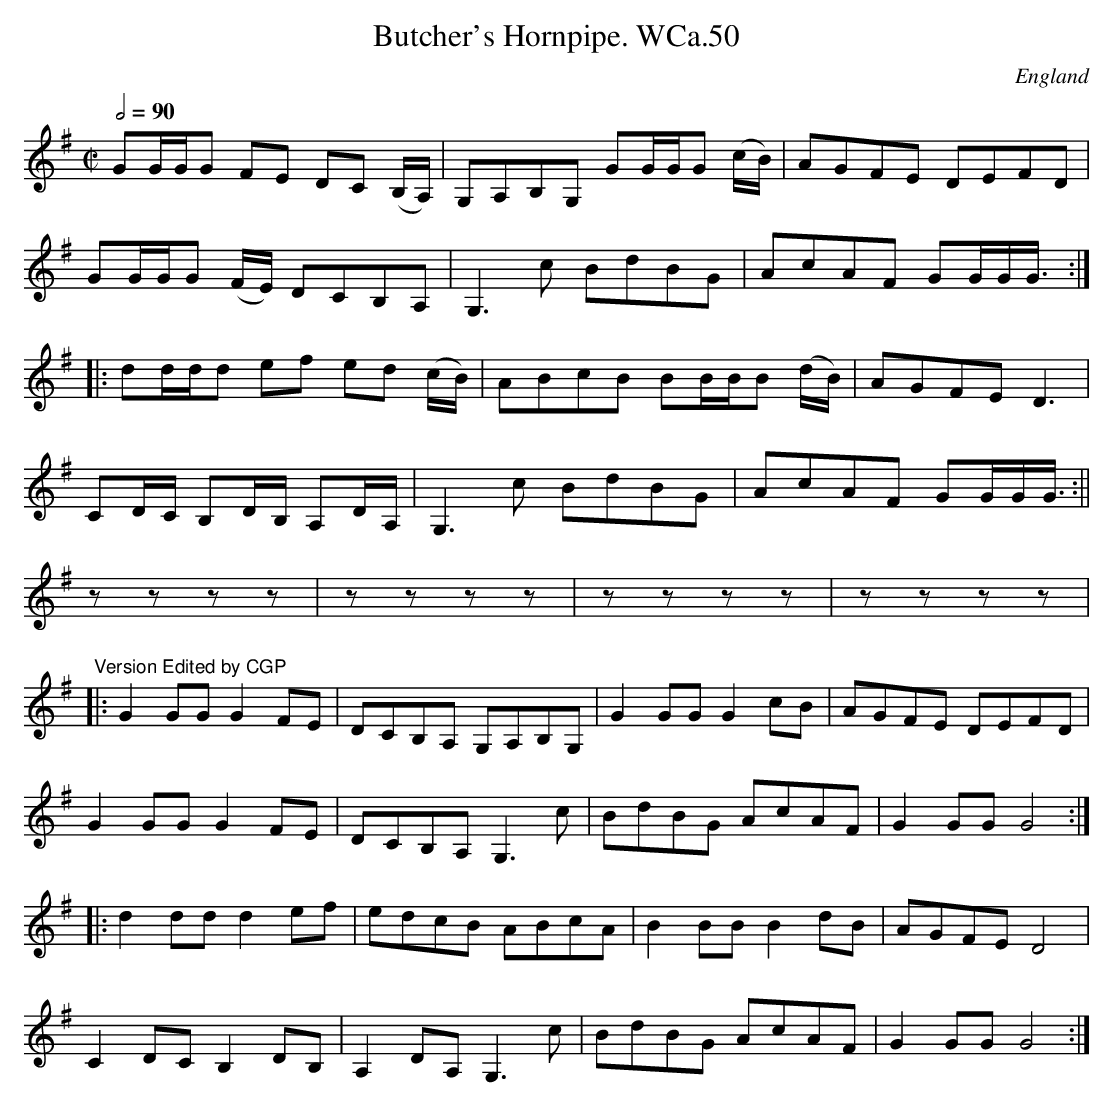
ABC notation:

X:1
T:Butcher's Hornpipe. WCa.50
M:C|
L:1/8
Q:1/2=90
O:England
K:G major
GG/G/G FE DC (B,/A,/)|G,A,B,G, GG/G/G (c/B/)|\
AGFE DEFD|!
GG/G/G (F/E/) DCB,A,|G,3c BdBG|AcAF GG/G/G3/4:|!
|:dd/d/d ef ed (c/B/)|ABcB BB/B/B (d/B/)|AGFE D3|!
CD/C/ B,D/B,/ A,D/A,/|G,3c BdBG|AcAF GG/G/G3/4:||!
zzzz|zzzz|zzzz|zzzz|!
"^Version Edited by CGP"|:G2GGG2FE| DCB,A, G,A,B,G,|\
G2GGG2cB|AGFE DEFD|!
G2GGG2FE|DCB,A, G,3c |BdBG AcAF|G2GGG4:|!
|:d2ddd2 ef|edcB ABcA|B2BBB2 dB|AGFE D4|!
C2DC B,2DB,|A,2DA, G,3c|BdBG AcAF|G2GGG4:|
